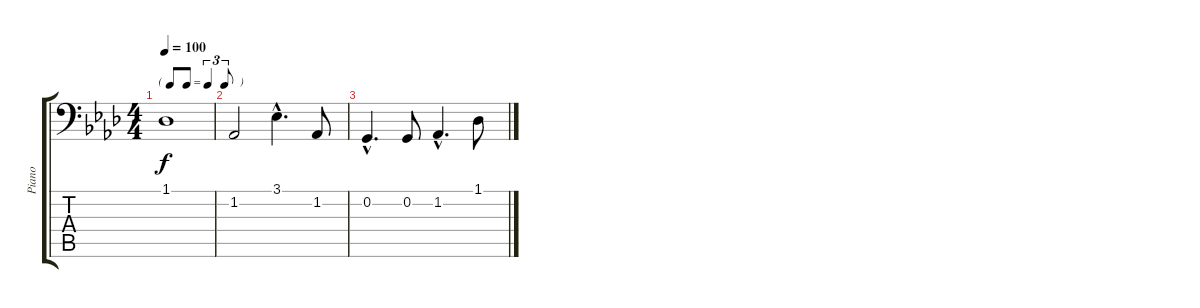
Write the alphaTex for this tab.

\track ("Piano" "Piano") {instrument brightacousticpiano}
\staff {score tabs}
\tuning (C3 G2 D2 A1 E1 B0) {hide}
\ts (4 4)
\tf triplet8th
\tempo 100
\clef f4
\ks ab
1.1.1{dy f} |
1.2.2 3.1{hac}.4{d} 1.2.8 |
0.2{hac}.4{d} 0.2.8 1.2{hac}.4{d} 1.1.8
